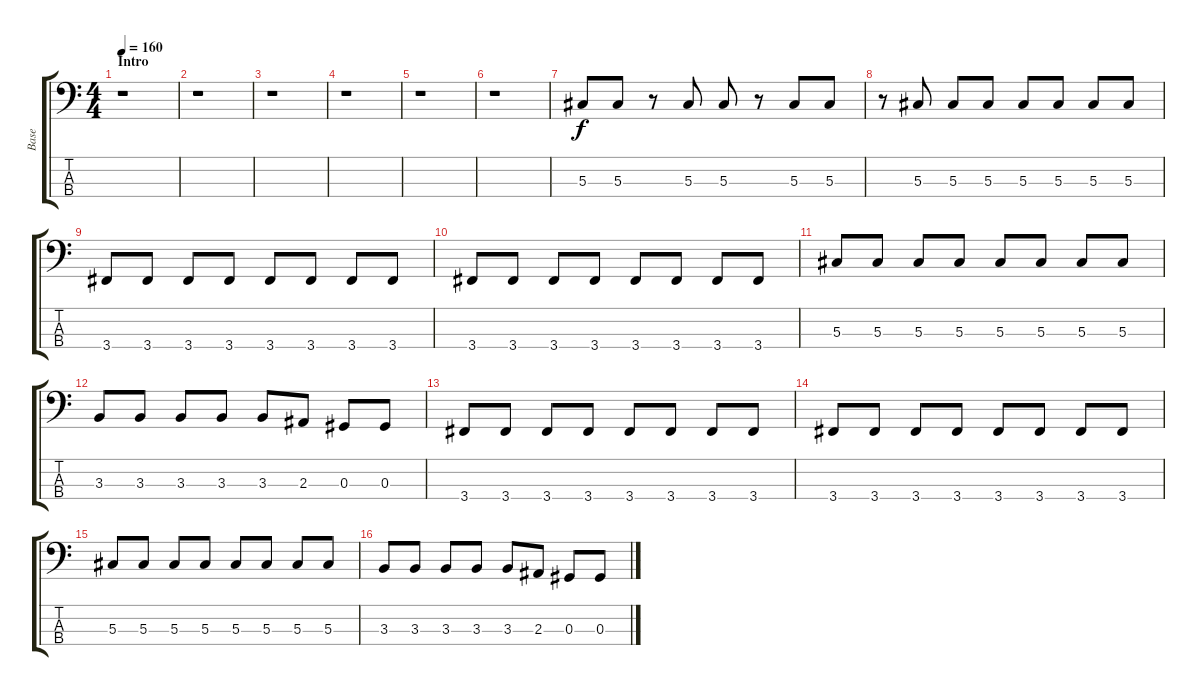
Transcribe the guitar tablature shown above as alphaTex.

\track ("Base" "Base") {instrument electricbassfinger}
\staff {score tabs}
\tuning (Gb2 Db2 Ab1 Eb1) {hide}
\ts (4 4)
\section ("" "Intro")
\tempo 160
\clef f4
\ks c
r.1{dy f instrument electricbassfinger} |
r.1 |
r.1 |
r.1 |
r.1 |
r.1 |
5.3.8 5.3.8 r.8 5.3.8 5.3.8 r.8 5.3.8 5.3.8 |
r.8 5.3.8 5.3.8 5.3.8 5.3.8 5.3.8 5.3.8 5.3.8 |
3.4.8 3.4.8 3.4.8 3.4.8 3.4.8 3.4.8 3.4.8 3.4.8 |
3.4.8 3.4.8 3.4.8 3.4.8 3.4.8 3.4.8 3.4.8 3.4.8 |
5.3.8 5.3.8 5.3.8 5.3.8 5.3.8 5.3.8 5.3.8 5.3.8 |
3.3.8 3.3.8 3.3.8 3.3.8 3.3.8 2.3.8 0.3.8 0.3.8 |
3.4.8 3.4.8 3.4.8 3.4.8 3.4.8 3.4.8 3.4.8 3.4.8 |
3.4.8 3.4.8 3.4.8 3.4.8 3.4.8 3.4.8 3.4.8 3.4.8 |
5.3.8 5.3.8 5.3.8 5.3.8 5.3.8 5.3.8 5.3.8 5.3.8 |
3.3.8 3.3.8 3.3.8 3.3.8 3.3.8 2.3.8 0.3.8 0.3.8
